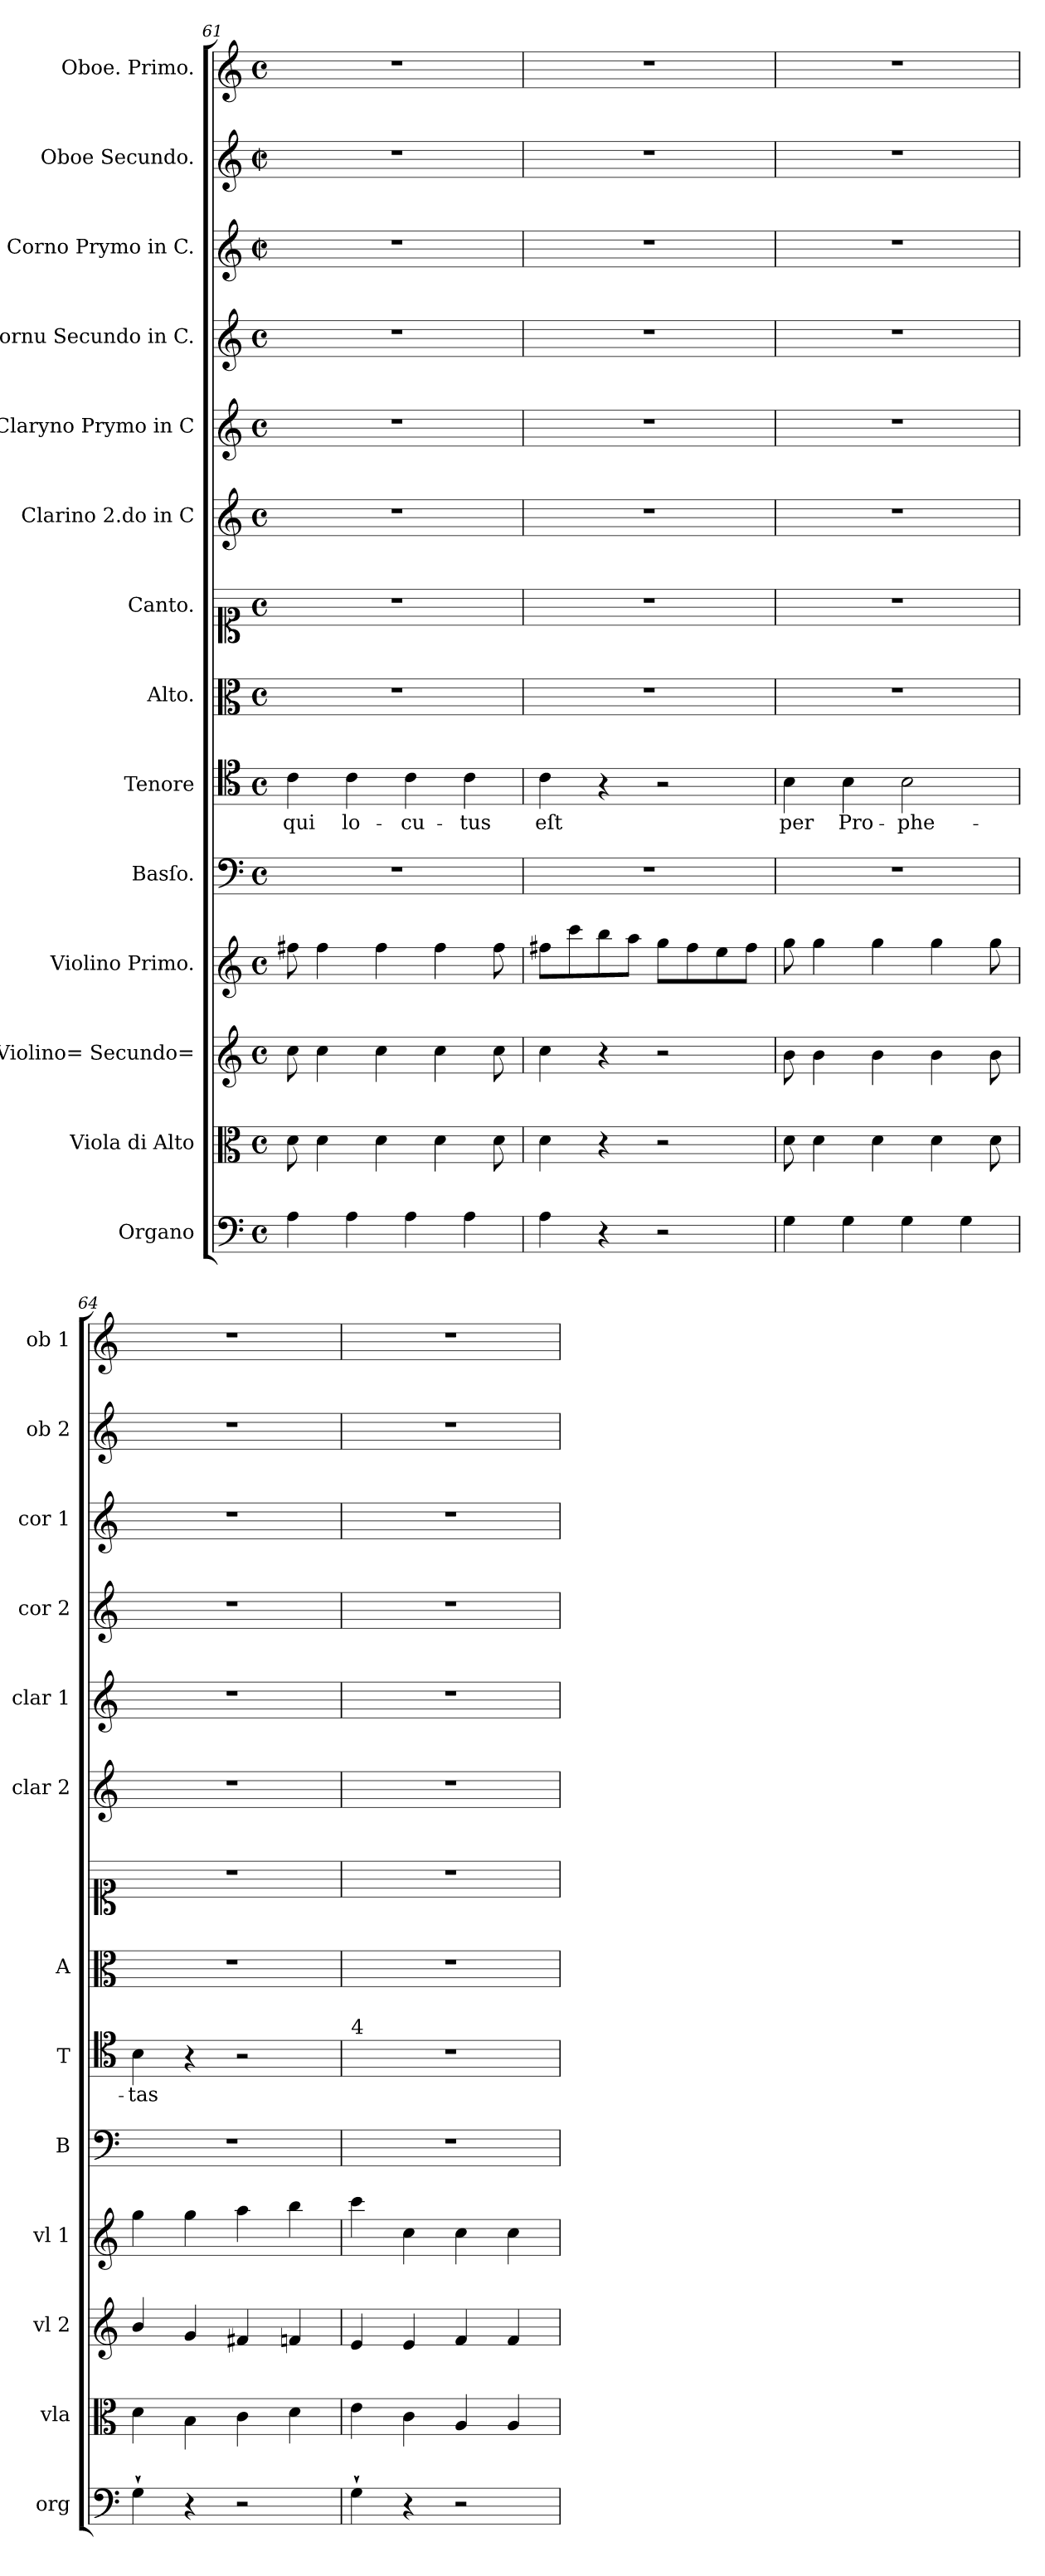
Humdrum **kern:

**kern	**kern	**kern	**kern	**kern	**kern	**text	**kern	**kern	**kern	**kern	**kern	**kern	**kern	**kern
*part14	*part13	*part12	*part11	*part10	*part9	*part9	*part8	*part7	*part6	*part5	*part4	*part3	*part2	*part1
*staff14	*staff13	*staff12	*staff11	*staff10	*staff9	*staff9	*staff8	*staff7	*staff6	*staff5	*staff4	*staff3	*staff2	*staff1
*I"Organo	*I"Viola di Alto	*I"Violino= Secundo=	*I"Violino Primo.	*I"Basſo.	*I"Tenore	*	*I"Alto.	*I"Canto.	*I"Clarino 2.do in C	*I"Claryno Prymo in C	*I"Cornu Secundo in C.	*I"Corno Prymo in C.	*I"Oboe Secundo.	*I"Oboe. Primo.
*I'org	*I'vla	*I'vl 2	*I'vl 1	*I'B	*I'T	*	*I'A	*	*I'clar 2	*I'clar 1	*I'cor 2	*I'cor 1	*I'ob 2	*I'ob 1
*clefF4	*clefC3	*clefG2	*clefG2	*clefF4	*clefC4	*	*clefC3	*clefC1	*clefG2	*clefG2	*clefG2	*clefG2	*clefG2	*clefG2
*k[]	*k[]	*k[]	*k[]	*k[]	*k[]	*	*k[]	*k[]	*k[]	*k[]	*k[]	*k[]	*k[]	*k[]
*C:	*C:	*C:	*C:	*C:	*C:	*	*C:	*C:	*C:	*C:	*C:	*C:	*C:	*C:
*M2/2	*M2/2	*M2/2	*M2/2	*M2/2	*M2/2	*	*M2/2	*M2/2	*M2/2	*M2/2	*M2/2	*M2/2	*M2/2	*M2/2
*met(c)	*met(c)	*met(c)	*met(c)	*met(c)	*met(c)	*	*met(c)	*met(c)	*met(c)	*met(c)	*met(c)	*met(c|)	*met(c|)	*met(c)
=61	=61	=61	=61	=61	=61	=61	=61	=61	=61	=61	=61	=61	=61	=61
4A\	8d\	8cc\	8ff#X\	1r	4c\	qui	1r	1r	1r	1r	1r	1r	1r	1r
.	4d\	4cc\	4ff#\	.	.	.	.	.	.	.	.	.	.	.
4A\	.	.	.	.	4c\	lo-	.	.	.	.	.	.	.	.
.	4d\	4cc\	4ff#\	.	.	.	.	.	.	.	.	.	.	.
4A\	.	.	.	.	4c\	-cu-	.	.	.	.	.	.	.	.
.	4d\	4cc\	4ff#\	.	.	.	.	.	.	.	.	.	.	.
4A\	.	.	.	.	4c\	-tus	.	.	.	.	.	.	.	.
.	8d\	8cc\	8ff#\	.	.	.	.	.	.	.	.	.	.	.
=62	=62	=62	=62	=62	=62	=62	=62	=62	=62	=62	=62	=62	=62	=62
4A\	4d\	4cc\	8ff#X\L	1r	4c\	eſt	1r	1r	1r	1r	1r	1r	1r	1r
.	.	.	8ccc\	.	.	.	.	.	.	.	.	.	.	.
4r	4r	4r	8bb\	.	4r	.	.	.	.	.	.	.	.	.
.	.	.	8aa\J	.	.	.	.	.	.	.	.	.	.	.
2r	2r	2r	8gg\L	.	2r	.	.	.	.	.	.	.	.	.
.	.	.	8ff#\	.	.	.	.	.	.	.	.	.	.	.
.	.	.	8ee\	.	.	.	.	.	.	.	.	.	.	.
.	.	.	8ff#\J	.	.	.	.	.	.	.	.	.	.	.
=63	=63	=63	=63	=63	=63	=63	=63	=63	=63	=63	=63	=63	=63	=63
4G\	8d\	8b\	8gg\	1r	4B\	per	1r	1r	1r	1r	1r	1r	1r	1r
.	4d\	4b\	4gg\	.	.	.	.	.	.	.	.	.	.	.
4G\	.	.	.	.	4B\	Pro-	.	.	.	.	.	.	.	.
.	4d\	4b\	4gg\	.	.	.	.	.	.	.	.	.	.	.
4G\	.	.	.	.	2B\	-phe-	.	.	.	.	.	.	.	.
.	4d\	4b\	4gg\	.	.	.	.	.	.	.	.	.	.	.
4G\	.	.	.	.	.	.	.	.	.	.	.	.	.	.
.	8d\	8b\	8gg\	.	.	.	.	.	.	.	.	.	.	.
=64	=64	=64	=64	=64	=64	=64	=64	=64	=64	=64	=64	=64	=64	=64
4G`\	4d\	4b/	4gg\	1r	4B\	-tas	1r	1r	1r	1r	1r	1r	1r	1r
4r	4B\	4g/	4gg\	.	4r	.	.	.	.	.	.	.	.	.
2r	4c\	4f#X/	4aa\	.	2r	.	.	.	.	.	.	.	.	.
.	4d\	4fn/	4bb\	.	.	.	.	.	.	.	.	.	.	.
=65	=65	=65	=65	=65	=65	=65	=65	=65	=65	=65	=65	=65	=65	=65
!	!	!	!	!	!LO:TX:a:t=4	!	!	!	!	!	!	!	!	!
4G`\	4e\	4e/	4ccc\	1r	1r	.	1r	1r	1r	1r	1r	1r	1r	1r
4r	4c\	4e/	4cc\	.	.	.	.	.	.	.	.	.	.	.
2r	4A/	4f/	4cc\	.	.	.	.	.	.	.	.	.	.	.
.	4A/	4f/	4cc\	.	.	.	.	.	.	.	.	.	.	.
=	=	=	=	=	=	=	=	=	=	=	=	=	=	=
*-	*-	*-	*-	*-	*-	*-	*-	*-	*-	*-	*-	*-	*-	*-
